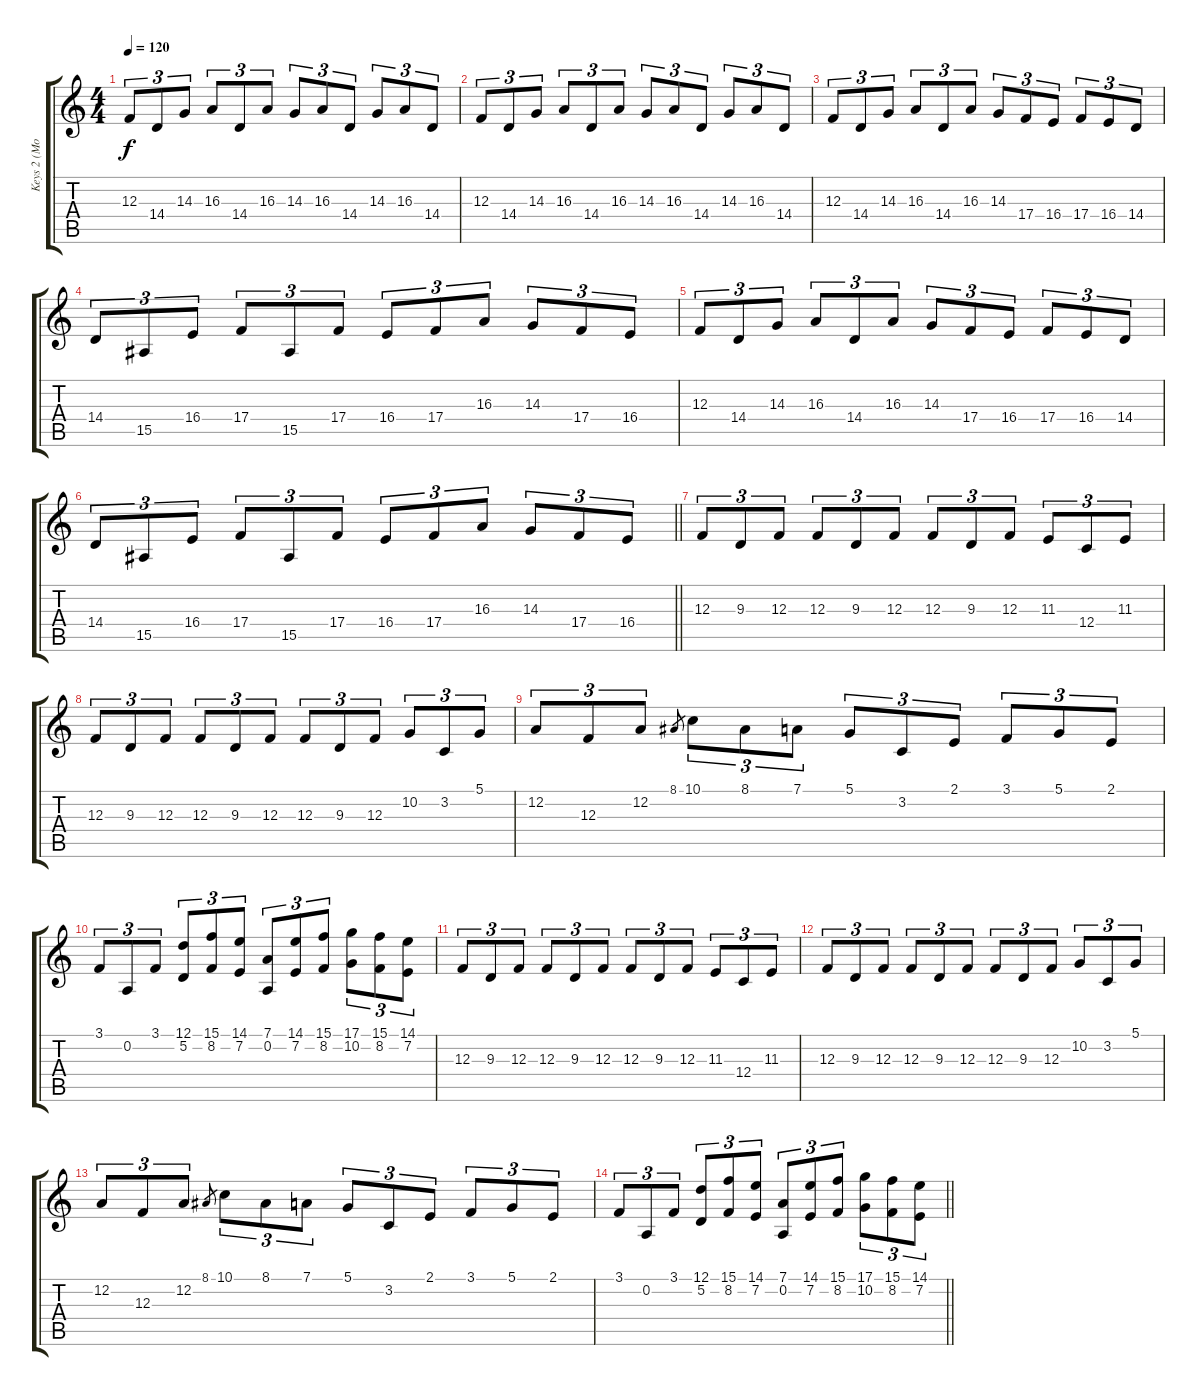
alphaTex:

\track ("Keys 2 (ModernRain)" "Keys 2 (Mo") {instrument lead2sawtooth}
\staff {score tabs}
\tuning (D4 A3 F3 C3 G2 C2) {hide}
\ts (4 4)
\tempo 120
\clef g2
\ks c
12.3.8{tu (3 2) dy f} 14.4.8{tu (3 2)} 14.3.8{tu (3 2)} 16.3.8{tu (3 2)} 14.4.8{tu (3 2)} 16.3.8{tu (3 2)} 14.3.8{tu (3 2)} 16.3.8{tu (3 2)} 14.4.8{tu (3 2)} 14.3.8{tu (3 2)} 16.3.8{tu (3 2)} 14.4.8{tu (3 2)} |
12.3.8{tu (3 2)} 14.4.8{tu (3 2)} 14.3.8{tu (3 2)} 16.3.8{tu (3 2)} 14.4.8{tu (3 2)} 16.3.8{tu (3 2)} 14.3.8{tu (3 2)} 16.3.8{tu (3 2)} 14.4.8{tu (3 2)} 14.3.8{tu (3 2)} 16.3.8{tu (3 2)} 14.4.8{tu (3 2)} |
12.3.8{tu (3 2)} 14.4.8{tu (3 2)} 14.3.8{tu (3 2)} 16.3.8{tu (3 2)} 14.4.8{tu (3 2)} 16.3.8{tu (3 2)} 14.3.8{tu (3 2)} 17.4.8{tu (3 2)} 16.4.8{tu (3 2)} 17.4.8{tu (3 2)} 16.4.8{tu (3 2)} 14.4.8{tu (3 2)} |
14.4.8{tu (3 2)} 15.5.8{tu (3 2)} 16.4.8{tu (3 2)} 17.4.8{tu (3 2)} 15.5.8{tu (3 2)} 17.4.8{tu (3 2)} 16.4.8{tu (3 2)} 17.4.8{tu (3 2)} 16.3.8{tu (3 2)} 14.3.8{tu (3 2)} 17.4.8{tu (3 2)} 16.4.8{tu (3 2)} |
12.3.8{tu (3 2)} 14.4.8{tu (3 2)} 14.3.8{tu (3 2)} 16.3.8{tu (3 2)} 14.4.8{tu (3 2)} 16.3.8{tu (3 2)} 14.3.8{tu (3 2)} 17.4.8{tu (3 2)} 16.4.8{tu (3 2)} 17.4.8{tu (3 2)} 16.4.8{tu (3 2)} 14.4.8{tu (3 2)} |
\barLineRight lightlight
14.4.8{tu (3 2)} 15.5.8{tu (3 2)} 16.4.8{tu (3 2)} 17.4.8{tu (3 2)} 15.5.8{tu (3 2)} 17.4.8{tu (3 2)} 16.4.8{tu (3 2)} 17.4.8{tu (3 2)} 16.3.8{tu (3 2)} 14.3.8{tu (3 2)} 17.4.8{tu (3 2)} 16.4.8{tu (3 2)} |
\section ("" "")
12.3.8{tu (3 2)} 9.3.8{tu (3 2)} 12.3.8{tu (3 2)} 12.3.8{tu (3 2)} 9.3.8{tu (3 2)} 12.3.8{tu (3 2)} 12.3.8{tu (3 2)} 9.3.8{tu (3 2)} 12.3.8{tu (3 2)} 11.3.8{tu (3 2)} 12.4.8{tu (3 2)} 11.3.8{tu (3 2)} |
12.3.8{tu (3 2)} 9.3.8{tu (3 2)} 12.3.8{tu (3 2)} 12.3.8{tu (3 2)} 9.3.8{tu (3 2)} 12.3.8{tu (3 2)} 12.3.8{tu (3 2)} 9.3.8{tu (3 2)} 12.3.8{tu (3 2)} 10.2.8{tu (3 2)} 3.2.8{tu (3 2)} 5.1.8{tu (3 2)} |
12.2.8{tu (3 2)} 12.3.8{tu (3 2)} 12.2.8{tu (3 2)} 8.1.8{gr} 10.1.8{tu (3 2)} 8.1.8{tu (3 2)} 7.1.8{tu (3 2)} 5.1.8{tu (3 2)} 3.2.8{tu (3 2)} 2.1.8{tu (3 2)} 3.1.8{tu (3 2)} 5.1.8{tu (3 2)} 2.1.8{tu (3 2)} |
3.1.8{tu (3 2)} 0.2.8{tu (3 2)} 3.1.8{tu (3 2)} (12.1 5.2).8{tu (3 2)} (15.1 8.2).8{tu (3 2)} (14.1 7.2).8{tu (3 2)} (7.1 0.2).8{tu (3 2)} (14.1 7.2).8{tu (3 2)} (15.1 8.2).8{tu (3 2)} (17.1 10.2).8{tu (3 2)} (15.1 8.2).8{tu (3 2)} (14.1 7.2).8{tu (3 2)} |
12.3.8{tu (3 2)} 9.3.8{tu (3 2)} 12.3.8{tu (3 2)} 12.3.8{tu (3 2)} 9.3.8{tu (3 2)} 12.3.8{tu (3 2)} 12.3.8{tu (3 2)} 9.3.8{tu (3 2)} 12.3.8{tu (3 2)} 11.3.8{tu (3 2)} 12.4.8{tu (3 2)} 11.3.8{tu (3 2)} |
12.3.8{tu (3 2)} 9.3.8{tu (3 2)} 12.3.8{tu (3 2)} 12.3.8{tu (3 2)} 9.3.8{tu (3 2)} 12.3.8{tu (3 2)} 12.3.8{tu (3 2)} 9.3.8{tu (3 2)} 12.3.8{tu (3 2)} 10.2.8{tu (3 2)} 3.2.8{tu (3 2)} 5.1.8{tu (3 2)} |
12.2.8{tu (3 2)} 12.3.8{tu (3 2)} 12.2.8{tu (3 2)} 8.1.8{gr} 10.1.8{tu (3 2)} 8.1.8{tu (3 2)} 7.1.8{tu (3 2)} 5.1.8{tu (3 2)} 3.2.8{tu (3 2)} 2.1.8{tu (3 2)} 3.1.8{tu (3 2)} 5.1.8{tu (3 2)} 2.1.8{tu (3 2)} |
\barLineRight lightlight
3.1.8{tu (3 2)} 0.2.8{tu (3 2)} 3.1.8{tu (3 2)} (12.1 5.2).8{tu (3 2)} (15.1 8.2).8{tu (3 2)} (14.1 7.2).8{tu (3 2)} (7.1 0.2).8{tu (3 2)} (14.1 7.2).8{tu (3 2)} (15.1 8.2).8{tu (3 2)} (17.1 10.2).8{tu (3 2)} (15.1 8.2).8{tu (3 2)} (14.1 7.2).8{tu (3 2)}
